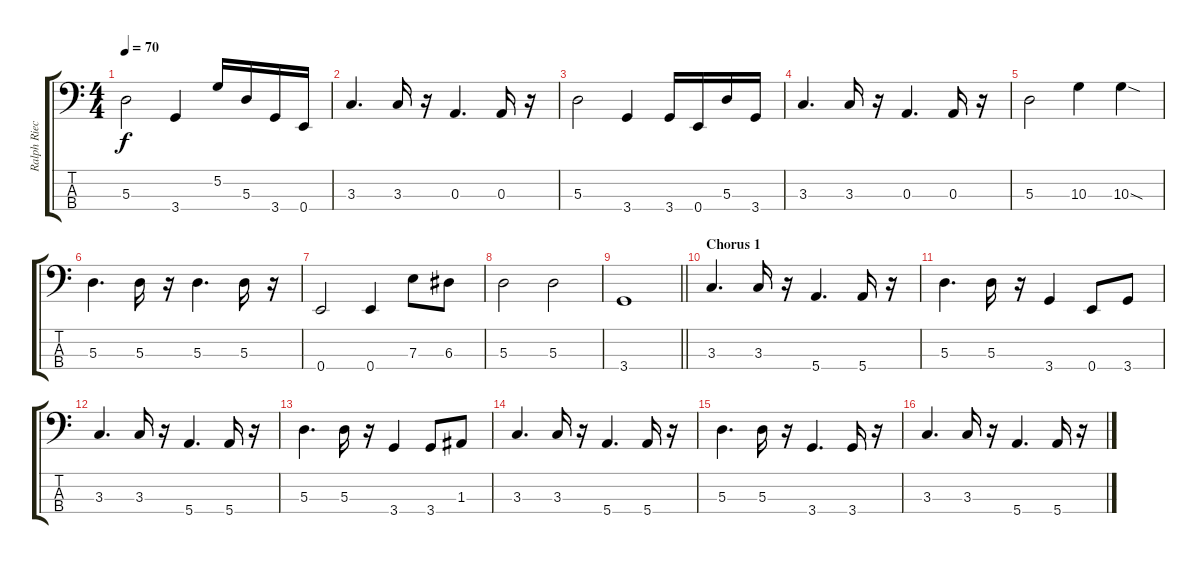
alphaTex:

\track ("Ralph Rieckermann" "Ralph Riec") {instrument electricbassfinger}
\staff {score tabs}
\tuning (G2 D2 A1 E1) {hide}
\ts (4 4)
\tempo 70
\clef f4
\ks c
5.3.2{dy f} 3.4.4 5.2.16 5.3.16 3.4.16 0.4.16 |
3.3.4{d} 3.3.16 r.16 0.3.4{d} 0.3.16 r.16 |
5.3.2 3.4.4 3.4.16 0.4.16 5.3.16 3.4.16 |
3.3.4{d} 3.3.16 r.16 0.3.4{d} 0.3.16 r.16 |
5.3.2 10.3.4 10.3{sod}.4 |
5.3.4{d} 5.3.16 r.16 5.3.4{d} 5.3.16 r.16 |
0.4.2 0.4.4 7.3.8 6.3.8 |
5.3.2 5.3.2 |
\barLineRight lightlight
3.4.1 |
\section ("" "Chorus 1")
3.3.4{d} 3.3.16 r.16 5.4.4{d} 5.4.16 r.16 |
5.3.4{d} 5.3.16 r.16 3.4.4 0.4.8 3.4.8 |
3.3.4{d} 3.3.16 r.16 5.4.4{d} 5.4.16 r.16 |
5.3.4{d} 5.3.16 r.16 3.4.4 3.4.8 1.3.8 |
3.3.4{d} 3.3.16 r.16 5.4.4{d} 5.4.16 r.16 |
5.3.4{d} 5.3.16 r.16 3.4.4{d} 3.4.16 r.16 |
3.3.4{d} 3.3.16 r.16 5.4.4{d} 5.4.16 r.16
